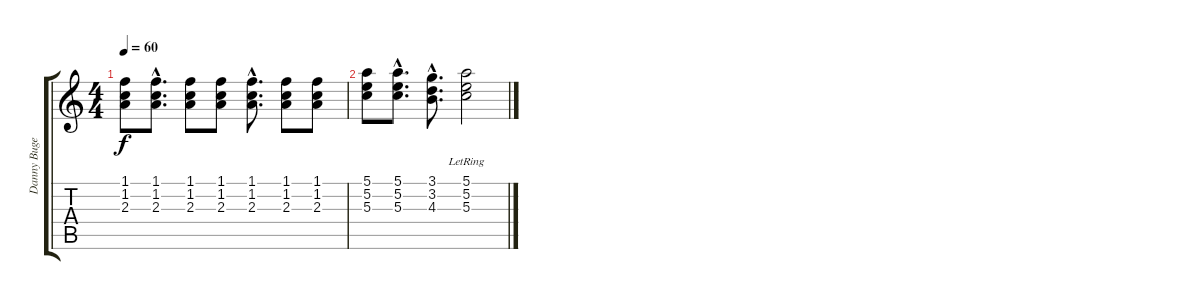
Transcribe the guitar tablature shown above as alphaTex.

\track ("Danny Bugeja" "Danny Buge") {instrument distortionguitar}
\staff {score tabs}
\tuning (E4 B3 G3 D3 A2 E2) {hide}
\ts (4 4)
\tempo 60
\clef g2
\ks c
(1.1 1.2 2.3).8{dy f} (1.1{hac} 1.2{hac} 2.3{hac}).8{d} (1.1 1.2 2.3).8 (1.1 1.2 2.3).8 (1.1{hac} 1.2{hac} 2.3{hac}).8{d} (1.1 1.2 2.3).8 (1.1 1.2 2.3).8 |
(5.1 5.2 5.3).8 (5.1{hac} 5.2{hac} 5.3{hac}).8{d} (3.1{hac} 3.2{hac} 4.3{hac}).8{d} (5.1{lr} 5.2{lr} 5.3{lr}).2
